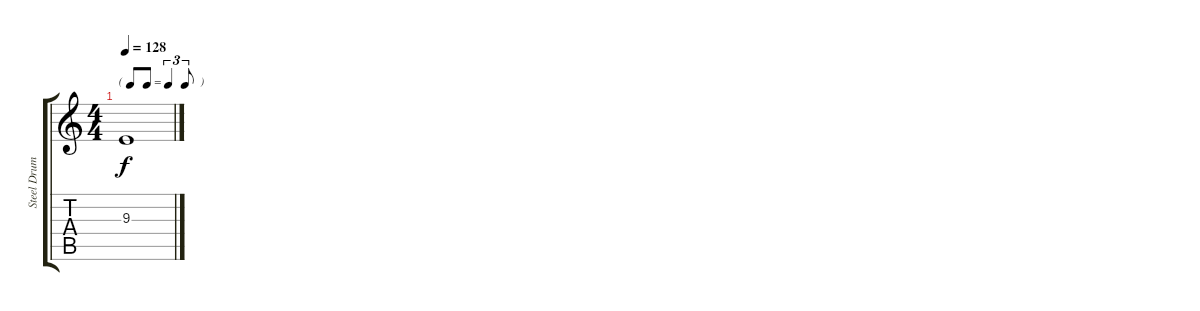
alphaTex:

\track ("Steel Drums" "Steel Drum") {instrument steeldrums}
\staff {score tabs}
\tuning (E4 B3 G3 D3 A2 E2) {hide}
\ts (4 4)
\tf triplet8th
\tempo 128
\clef g2
\ks c
9.3.1{dy f}
